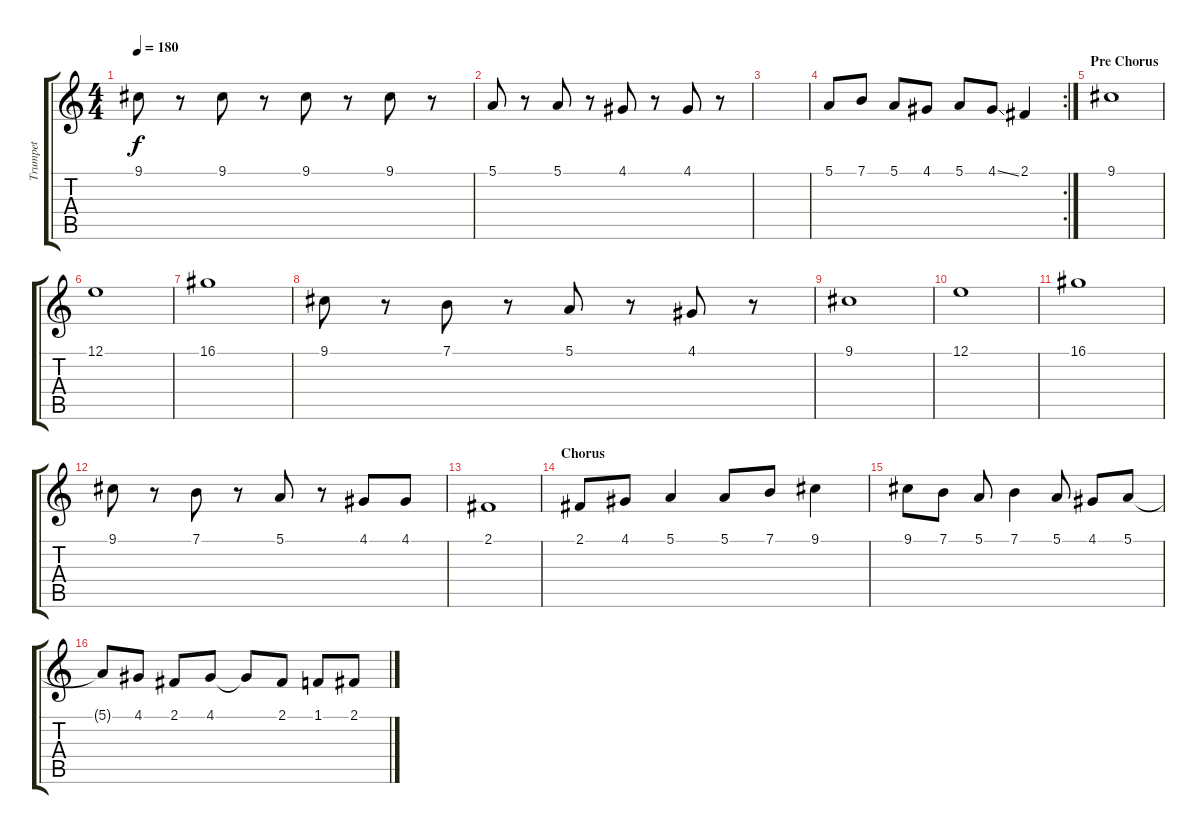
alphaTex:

\track ("Trumpet" "Trumpet") {instrument trumpet}
\staff {score tabs}
\tuning (E4 B3 G3 D3 A2 E2) {hide}
\ts (4 4)
\tempo 180
\clef g2
\ks c
9.1.8{dy f} r.8 9.1.8 r.8 9.1.8 r.8 9.1.8 r.8 |
5.1.8 r.8 5.1.8 r.8 4.1.8 r.8 4.1.8 r.8 |
|
\rc 2
5.1.8 7.1.8 5.1.8 4.1.8 5.1.8 4.1{ss}.8 2.1.4 |
\section ("" "Pre Chorus")
9.1.1 |
12.1.1 |
16.1.1 |
9.1.8 r.8 7.1.8 r.8 5.1.8 r.8 4.1.8 r.8 |
9.1.1 |
12.1.1 |
16.1.1 |
9.1.8 r.8 7.1.8 r.8 5.1.8 r.8 4.1.8 4.1.8 |
2.1.1 |
\section ("" "Chorus")
2.1.8 4.1.8 5.1.4 5.1.8 7.1.8 9.1.4 |
9.1.8 7.1.8 5.1.8 7.1.4 5.1.8 4.1.8 5.1.8 |
5.1{t}.8 4.1.8 2.1.8 4.1.8 4.1{t}.8 2.1.8 1.1.8 2.1.8
